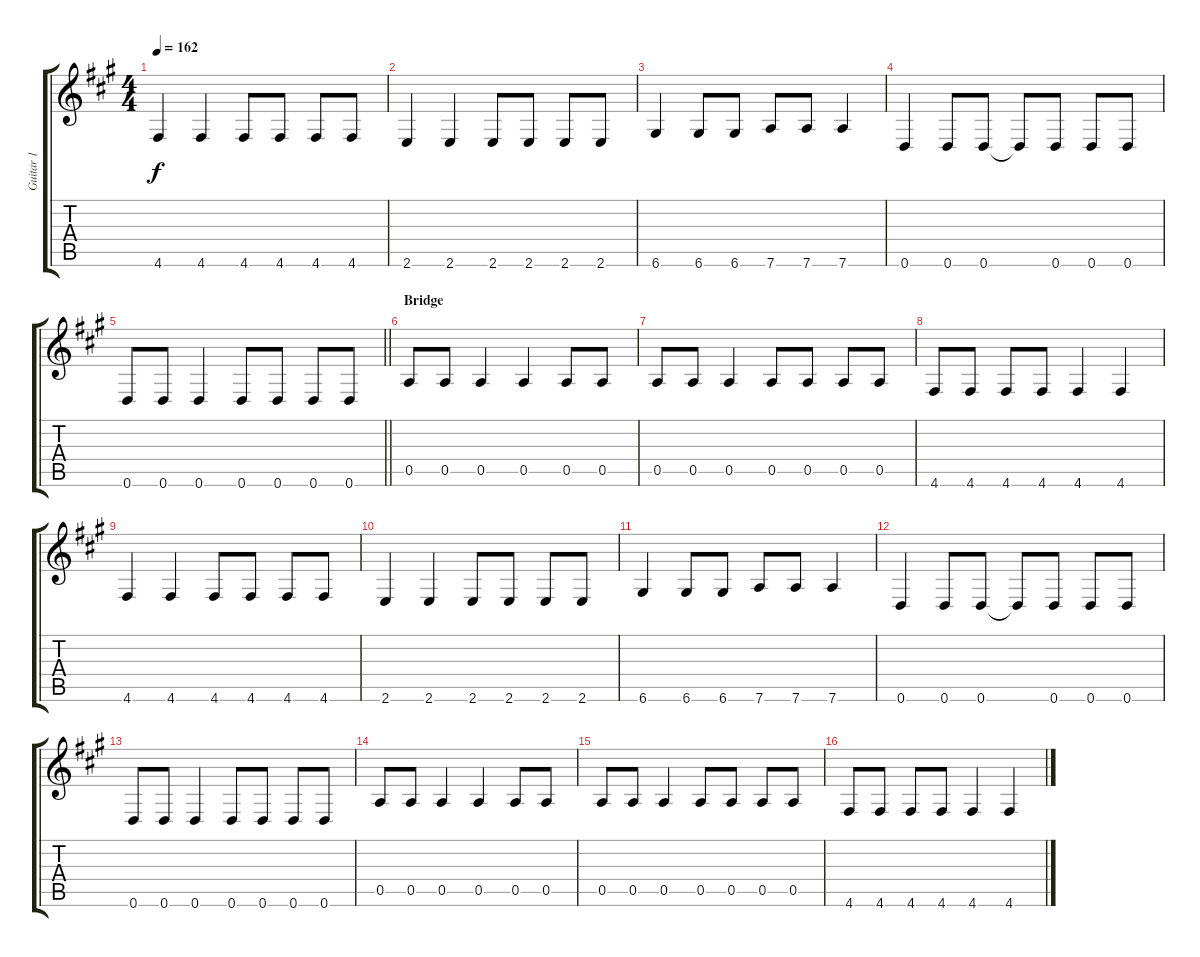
\track ("Guitar 1" "Guitar 1") {instrument acousticguitarsteel}
\staff {score tabs}
\tuning (E4 B3 G3 D3 A2 D2) {hide}
\ts (4 4)
\tempo 162
\clef g2
\ks a
4.6.4{dy f} 4.6.4 4.6.8 4.6.8 4.6.8 4.6.8 |
2.6.4 2.6.4 2.6.8 2.6.8 2.6.8 2.6.8 |
6.6.4 6.6.8 6.6.8 7.6.8 7.6.8 7.6.4 |
0.6.4 0.6.8 0.6.8 0.6{t}.8 0.6.8 0.6.8 0.6.8 |
\barLineRight lightlight
0.6.8 0.6.8 0.6.4 0.6.8 0.6.8 0.6.8 0.6.8 |
\section ("" "Bridge")
0.5.8 0.5.8 0.5.4 0.5.4 0.5.8 0.5.8 |
0.5.8 0.5.8 0.5.4 0.5.8 0.5.8 0.5.8 0.5.8 |
4.6.8 4.6.8 4.6.8 4.6.8 4.6.4 4.6.4 |
4.6.4 4.6.4 4.6.8 4.6.8 4.6.8 4.6.8 |
2.6.4 2.6.4 2.6.8 2.6.8 2.6.8 2.6.8 |
6.6.4 6.6.8 6.6.8 7.6.8 7.6.8 7.6.4 |
0.6.4 0.6.8 0.6.8 0.6{t}.8 0.6.8 0.6.8 0.6.8 |
0.6.8 0.6.8 0.6.4 0.6.8 0.6.8 0.6.8 0.6.8 |
0.5.8 0.5.8 0.5.4 0.5.4 0.5.8 0.5.8 |
0.5.8 0.5.8 0.5.4 0.5.8 0.5.8 0.5.8 0.5.8 |
4.6.8 4.6.8 4.6.8 4.6.8 4.6.4 4.6.4
